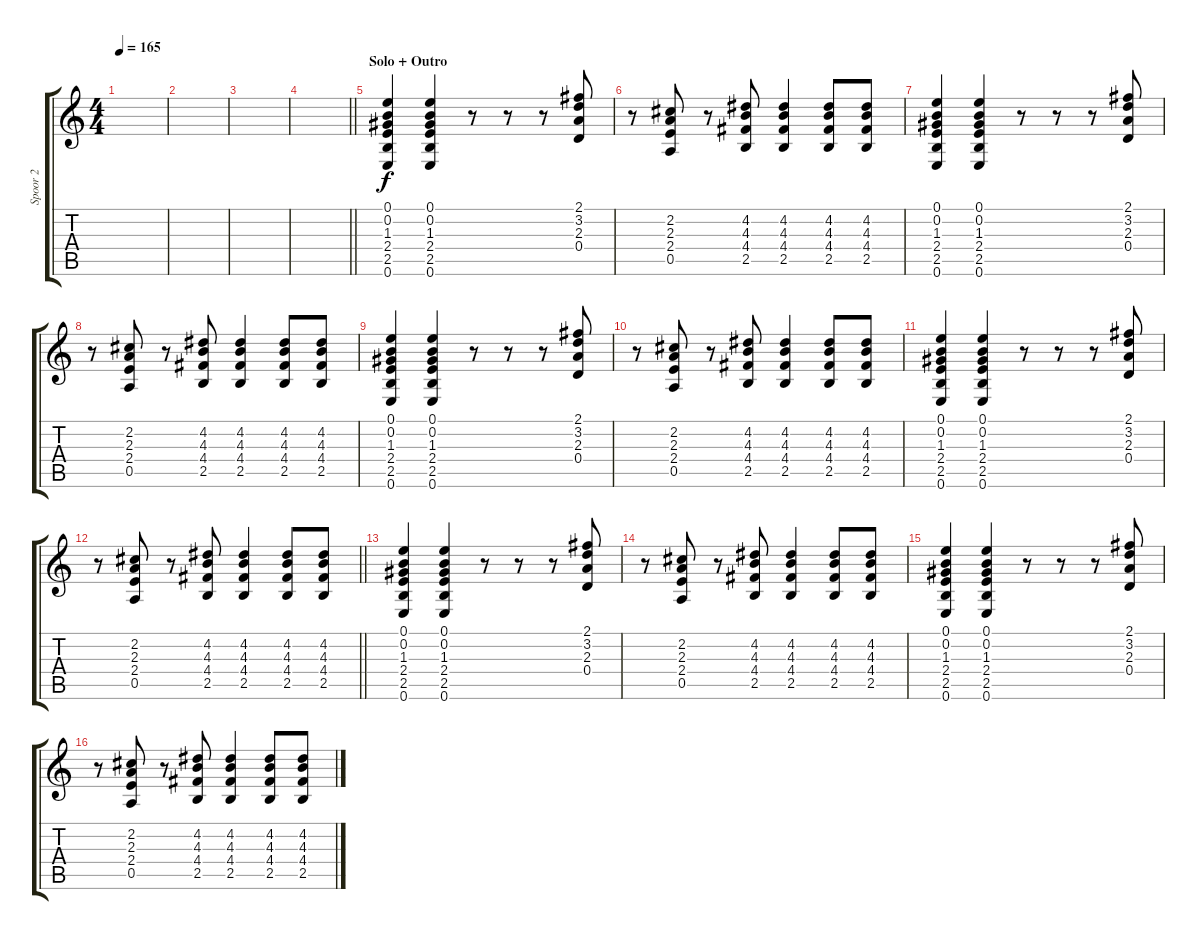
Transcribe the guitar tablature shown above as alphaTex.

\track ("Spoor 2" "Spoor 2") {instrument overdrivenguitar}
\staff {score tabs}
\tuning (E4 B3 G3 D3 A2 E2) {hide}
\ts (4 4)
\tempo 165
\clef g2
\ks c
|
|
|
\barLineRight lightlight
|
\section ("" "Solo + Outro")
(0.1 0.2 1.3 2.4 2.5 0.6).4 (0.1 0.2 1.3 2.4 2.5 0.6).4 r.8 r.8 r.8 (2.1 3.2 2.3 0.4).8 |
r.8 (2.2 2.3 2.4 0.5).8 r.8 (4.2 4.3 4.4 2.5).8 (4.2 4.3 4.4 2.5).4 (4.2 4.3 4.4 2.5).8 (4.2 4.3 4.4 2.5).8 |
(0.1 0.2 1.3 2.4 2.5 0.6).4 (0.1 0.2 1.3 2.4 2.5 0.6).4 r.8 r.8 r.8 (2.1 3.2 2.3 0.4).8 |
r.8 (2.2 2.3 2.4 0.5).8 r.8 (4.2 4.3 4.4 2.5).8 (4.2 4.3 4.4 2.5).4 (4.2 4.3 4.4 2.5).8 (4.2 4.3 4.4 2.5).8 |
(0.1 0.2 1.3 2.4 2.5 0.6).4 (0.1 0.2 1.3 2.4 2.5 0.6).4 r.8 r.8 r.8 (2.1 3.2 2.3 0.4).8 |
r.8 (2.2 2.3 2.4 0.5).8 r.8 (4.2 4.3 4.4 2.5).8 (4.2 4.3 4.4 2.5).4 (4.2 4.3 4.4 2.5).8 (4.2 4.3 4.4 2.5).8 |
(0.1 0.2 1.3 2.4 2.5 0.6).4 (0.1 0.2 1.3 2.4 2.5 0.6).4 r.8 r.8 r.8 (2.1 3.2 2.3 0.4).8 |
\barLineRight lightlight
r.8 (2.2 2.3 2.4 0.5).8 r.8 (4.2 4.3 4.4 2.5).8 (4.2 4.3 4.4 2.5).4 (4.2 4.3 4.4 2.5).8 (4.2 4.3 4.4 2.5).8 |
(0.1 0.2 1.3 2.4 2.5 0.6).4 (0.1 0.2 1.3 2.4 2.5 0.6).4 r.8 r.8 r.8 (2.1 3.2 2.3 0.4).8 |
r.8 (2.2 2.3 2.4 0.5).8 r.8 (4.2 4.3 4.4 2.5).8 (4.2 4.3 4.4 2.5).4 (4.2 4.3 4.4 2.5).8 (4.2 4.3 4.4 2.5).8 |
(0.1 0.2 1.3 2.4 2.5 0.6).4 (0.1 0.2 1.3 2.4 2.5 0.6).4 r.8 r.8 r.8 (2.1 3.2 2.3 0.4).8 |
r.8 (2.2 2.3 2.4 0.5).8 r.8 (4.2 4.3 4.4 2.5).8 (4.2 4.3 4.4 2.5).4 (4.2 4.3 4.4 2.5).8 (4.2 4.3 4.4 2.5).8
